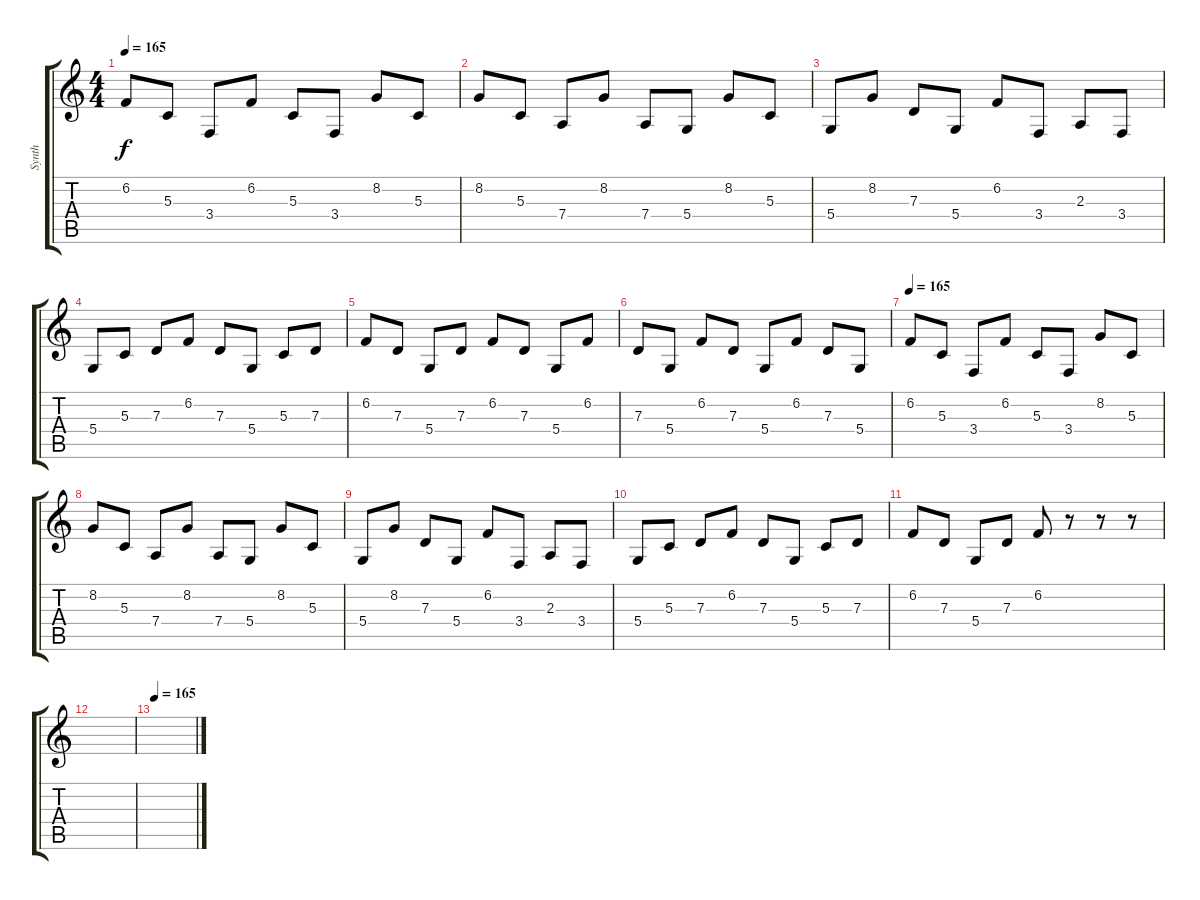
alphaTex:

\track ("Synth" "Synth") {instrument lead8bassandlead}
\staff {score tabs}
\tuning (E4 B3 G3 D3 A2 D2) {hide}
\ts (4 4)
\tempo 165
\clef g2
\ks c
6.2.8{dy f instrument orchestralharp} 5.3.8 3.4.8 6.2.8 5.3.8 3.4.8 8.2.8 5.3.8 |
8.2.8 5.3.8 7.4.8 8.2.8 7.4.8 5.4.8 8.2.8 5.3.8 |
5.4.8 8.2.8 7.3.8 5.4.8 6.2.8 3.4.8 2.3.8 3.4.8 |
5.4.8 5.3.8 7.3.8 6.2.8 7.3.8 5.4.8 5.3.8 7.3.8 |
6.2.8 7.3.8 5.4.8 7.3.8 6.2.8 7.3.8 5.4.8 6.2.8 |
7.3.8 5.4.8 6.2.8 7.3.8 5.4.8 6.2.8 7.3.8 5.4.8 |
\tempo 165
6.2.8{instrument orchestralharp} 5.3.8 3.4.8 6.2.8 5.3.8 3.4.8 8.2.8 5.3.8 |
8.2.8 5.3.8 7.4.8 8.2.8 7.4.8 5.4.8 8.2.8 5.3.8 |
5.4.8 8.2.8 7.3.8 5.4.8 6.2.8 3.4.8 2.3.8 3.4.8 |
5.4.8 5.3.8 7.3.8 6.2.8 7.3.8 5.4.8 5.3.8 7.3.8 |
6.2.8 7.3.8 5.4.8 7.3.8 6.2.8 r.8 r.8 r.8 |
|
\tempo 155
\tempo 165
